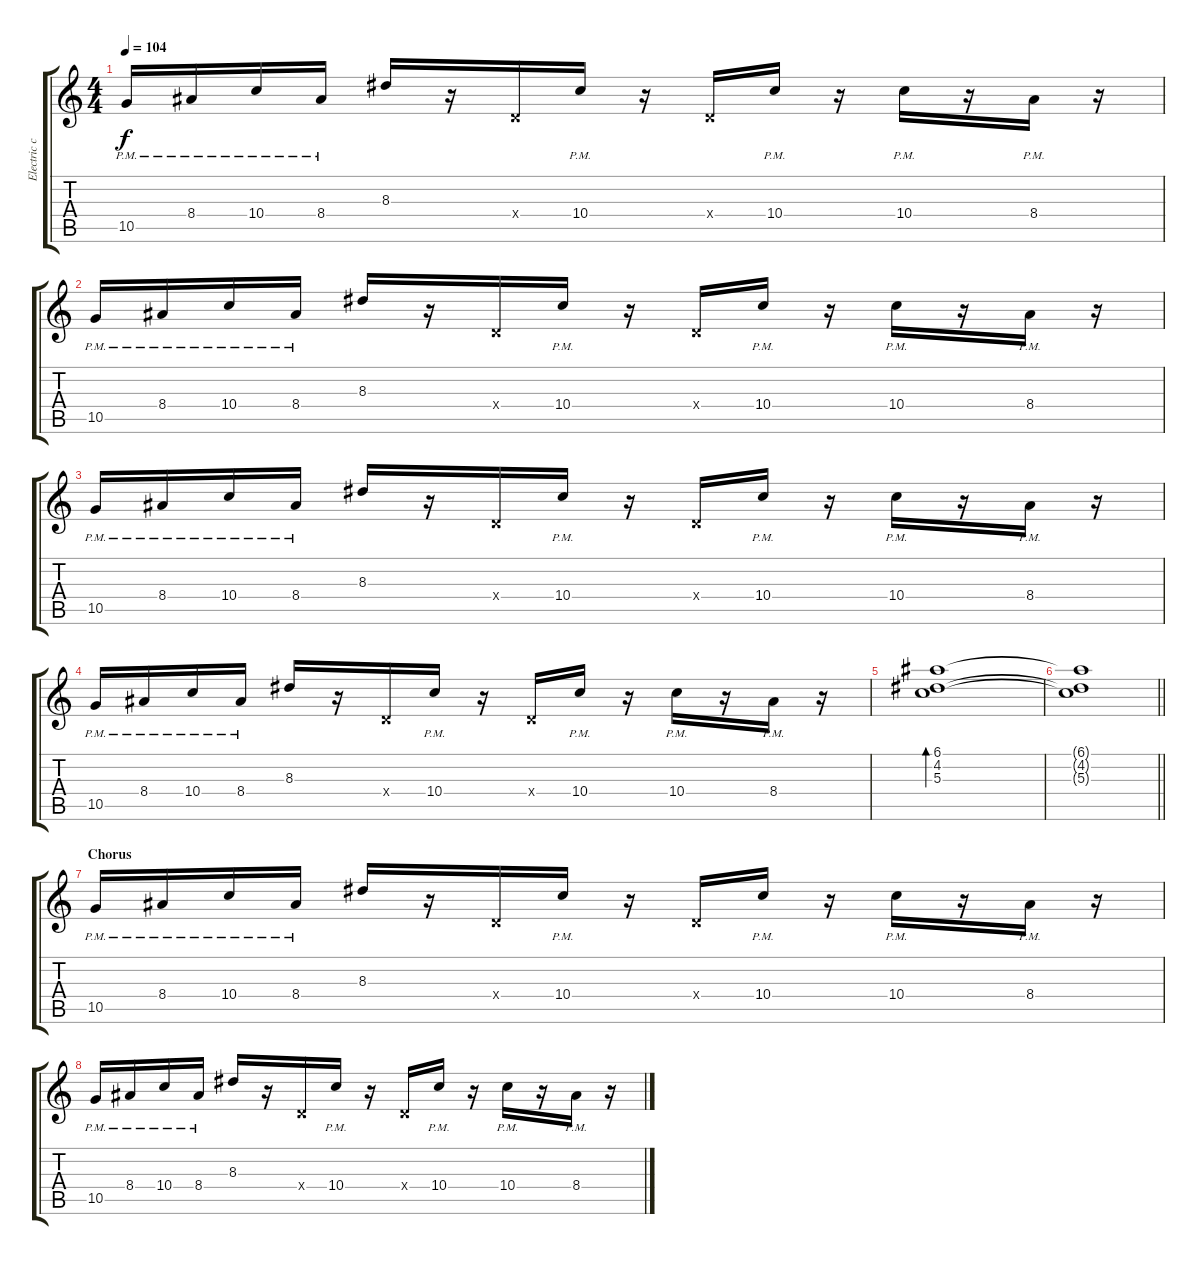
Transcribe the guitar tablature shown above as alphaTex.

\track ("Electric clean guitar" "Electric c") {instrument electricguitarclean}
\staff {score tabs}
\tuning (E4 B3 G3 D3 A2 E2) {hide}
\ts (4 4)
\tempo 104
\clef g2
\ks c
10.5{pm}.16{dy f} 8.4{pm}.16 10.4{pm}.16 8.4{pm}.16 8.3.16 r.16 0.4{x}.16 10.4{pm}.16 r.16 0.4{x}.16 10.4{pm}.16 r.16 10.4{pm}.16 r.16 8.4{pm}.16 r.16 |
10.5{pm}.16 8.4{pm}.16 10.4{pm}.16 8.4{pm}.16 8.3.16 r.16 0.4{x}.16 10.4{pm}.16 r.16 0.4{x}.16 10.4{pm}.16 r.16 10.4{pm}.16 r.16 8.4{pm}.16 r.16 |
10.5{pm}.16 8.4{pm}.16 10.4{pm}.16 8.4{pm}.16 8.3.16 r.16 0.4{x}.16 10.4{pm}.16 r.16 0.4{x}.16 10.4{pm}.16 r.16 10.4{pm}.16 r.16 8.4{pm}.16 r.16 |
10.5{pm}.16 8.4{pm}.16 10.4{pm}.16 8.4{pm}.16 8.3.16 r.16 0.4{x}.16 10.4{pm}.16 r.16 0.4{x}.16 10.4{pm}.16 r.16 10.4{pm}.16 r.16 8.4{pm}.16 r.16 |
(6.1 4.2 5.3).1{bd 120 volume 16 balance 8} |
\barLineRight lightlight
(6.1{t} 4.2{t} 5.3{t}).1 |
\section ("" "Chorus")
10.5{pm}.16{volume 12 balance 13} 8.4{pm}.16 10.4{pm}.16 8.4{pm}.16 8.3.16 r.16 0.4{x}.16 10.4{pm}.16 r.16 0.4{x}.16 10.4{pm}.16 r.16 10.4{pm}.16 r.16 8.4{pm}.16 r.16 |
10.5{pm}.16 8.4{pm}.16 10.4{pm}.16 8.4{pm}.16 8.3.16 r.16 0.4{x}.16 10.4{pm}.16 r.16 0.4{x}.16 10.4{pm}.16 r.16 10.4{pm}.16 r.16 8.4{pm}.16 r.16
